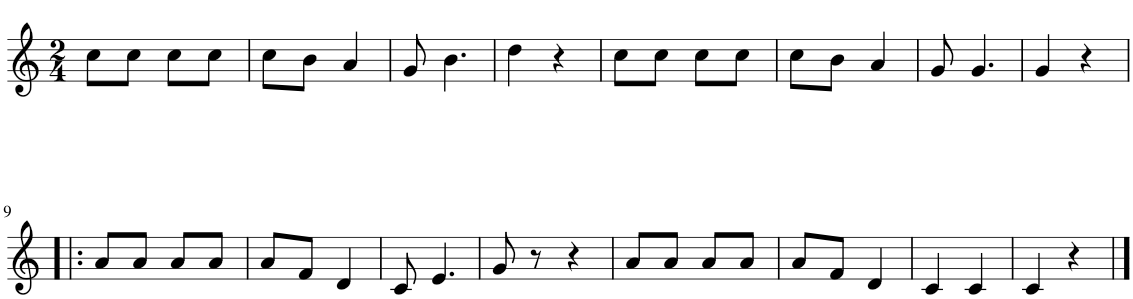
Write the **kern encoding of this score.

**kern
*part1
*staff1
*I"Voice
*clefG2
*k[]
*M2/4
=1
8cc\L
8cc\J
8cc\L
8cc\J
=2
8cc\L
8b\J
4a/
=3
8g/
4.b\
=4
4dd\
4r
=5
8cc\L
8cc\J
8cc\L
8cc\J
=6
8cc\L
8b\J
4a/
=7
8g/
4.g/
=8
4g/
4r
!!LO:LB:g=z
=9!|:
8a/L
8a/J
8a/L
8a/J
=10
8a/L
8f/J
4d/
=11
8c/
4.e/
=12
8g/
8r
4r
=13
8a/L
8a/J
8a/L
8a/J
=14
8a/L
8f/J
4d/
=15
4c/
4c/
=16
4c/
4r
==
*-
